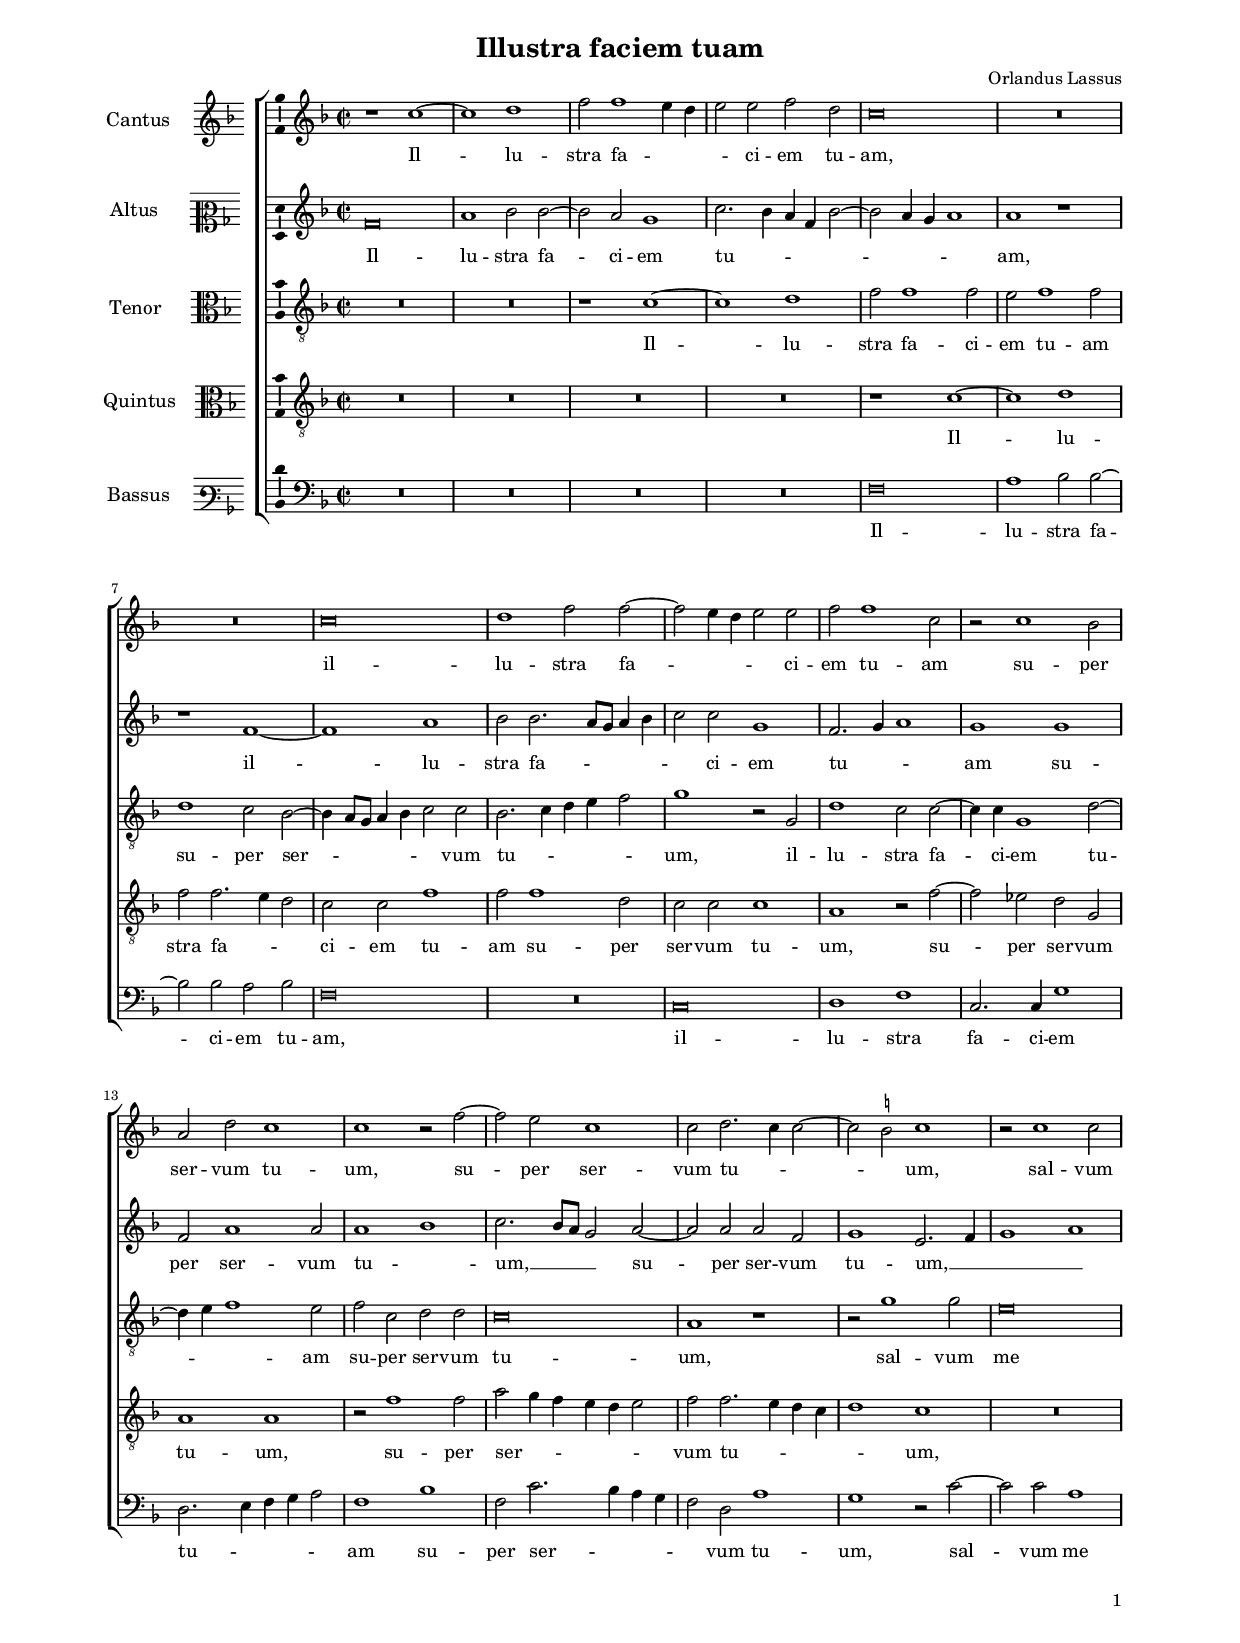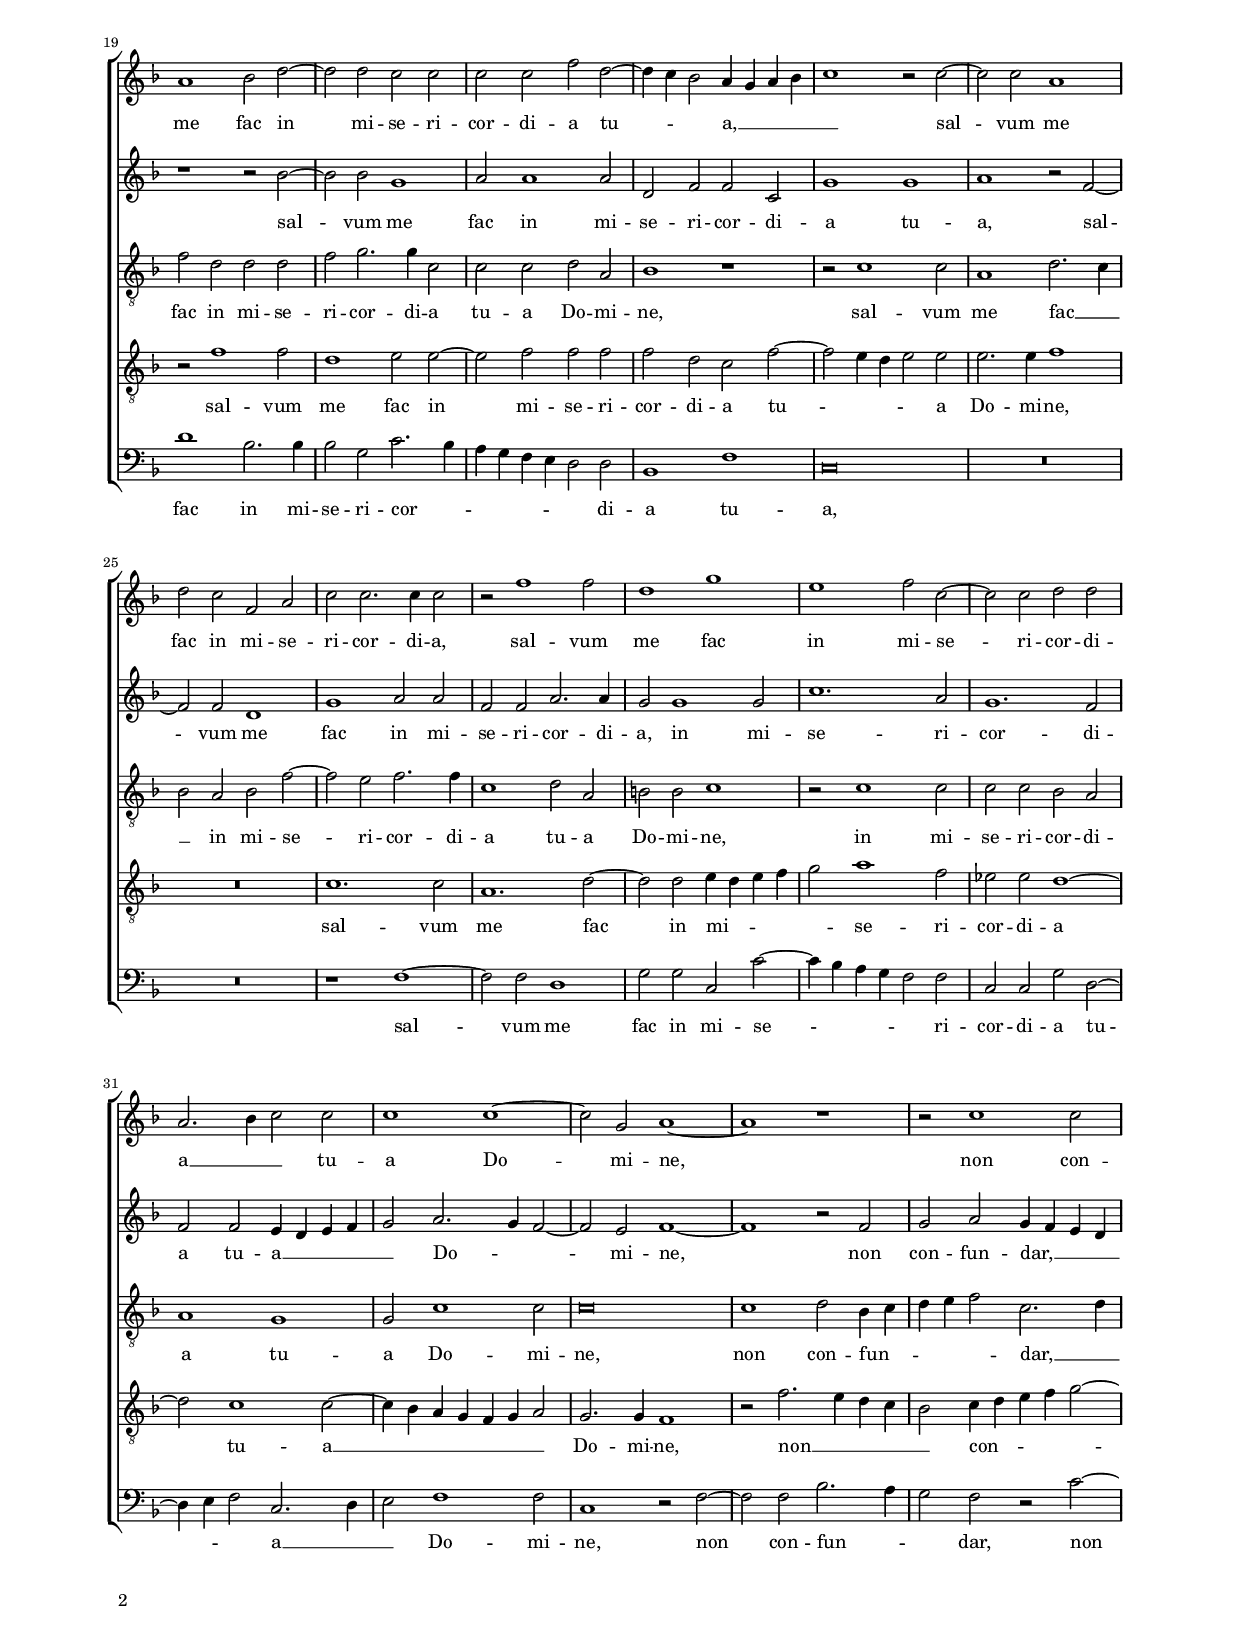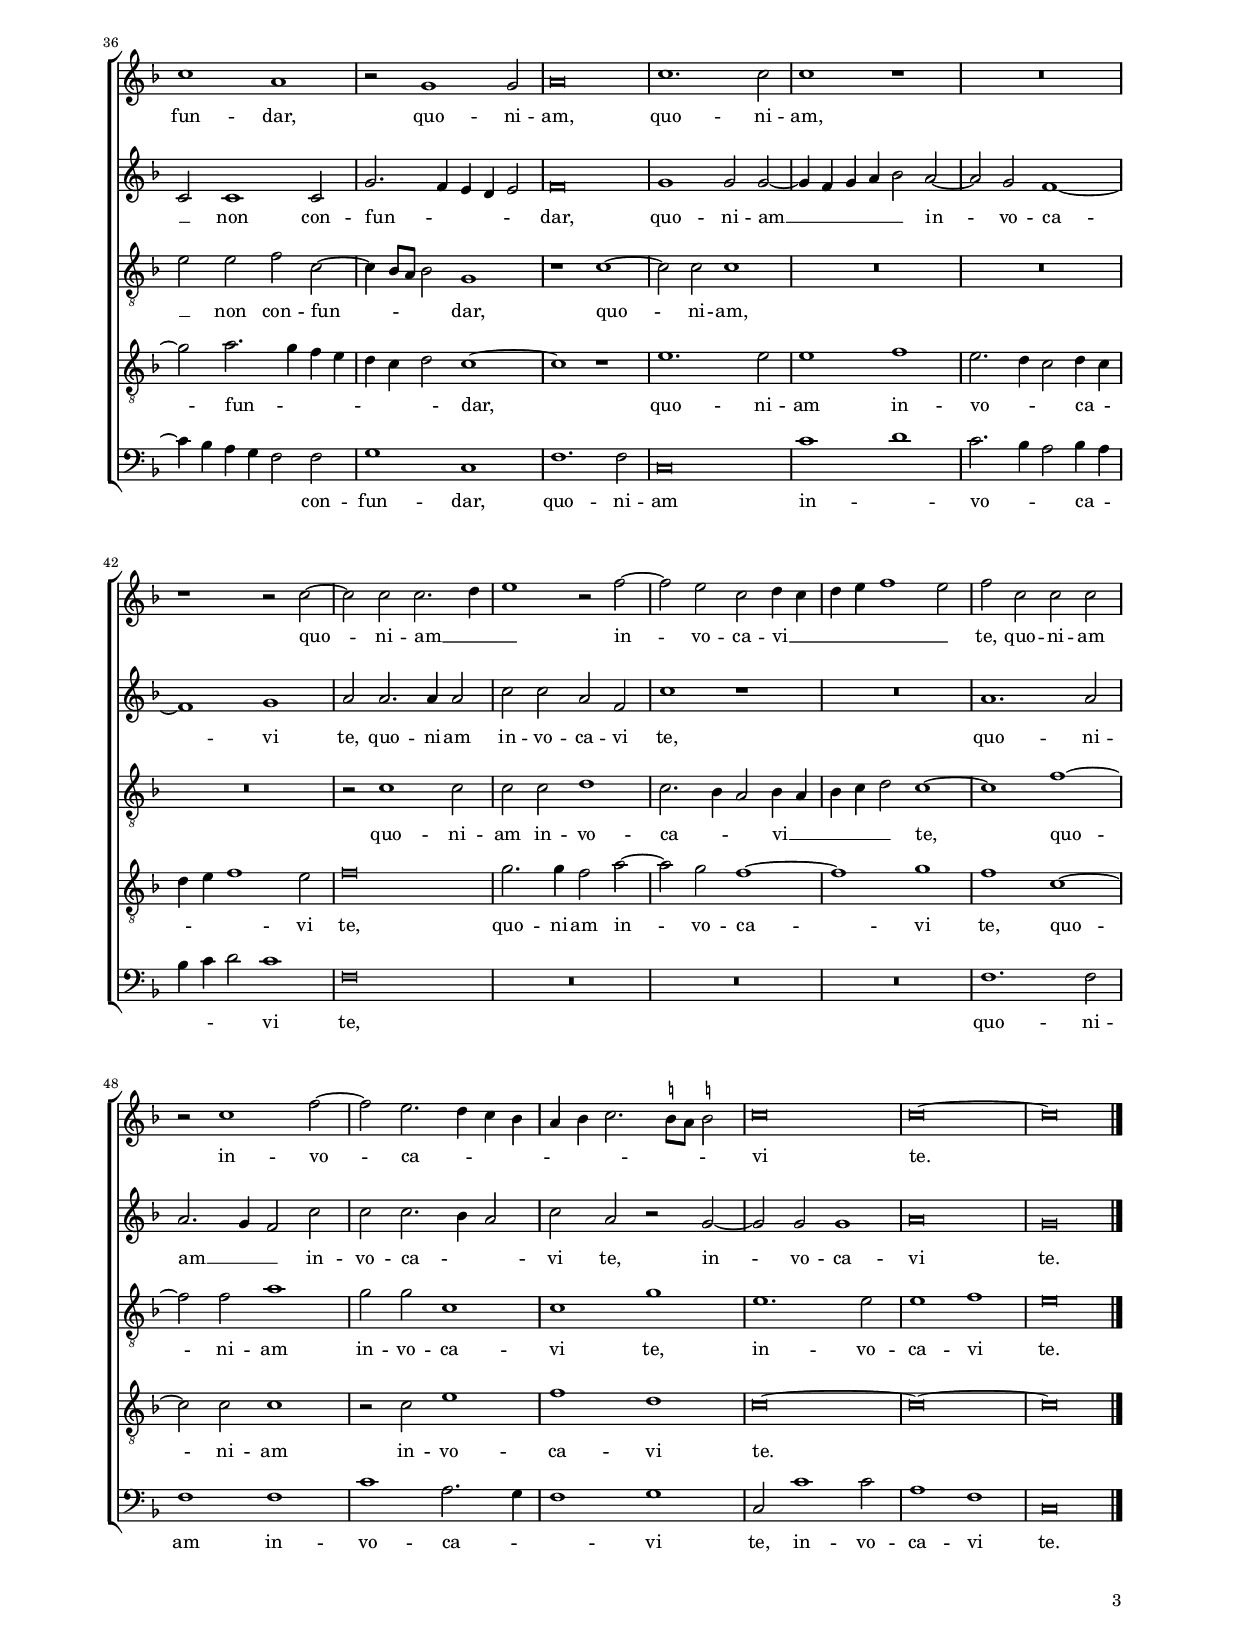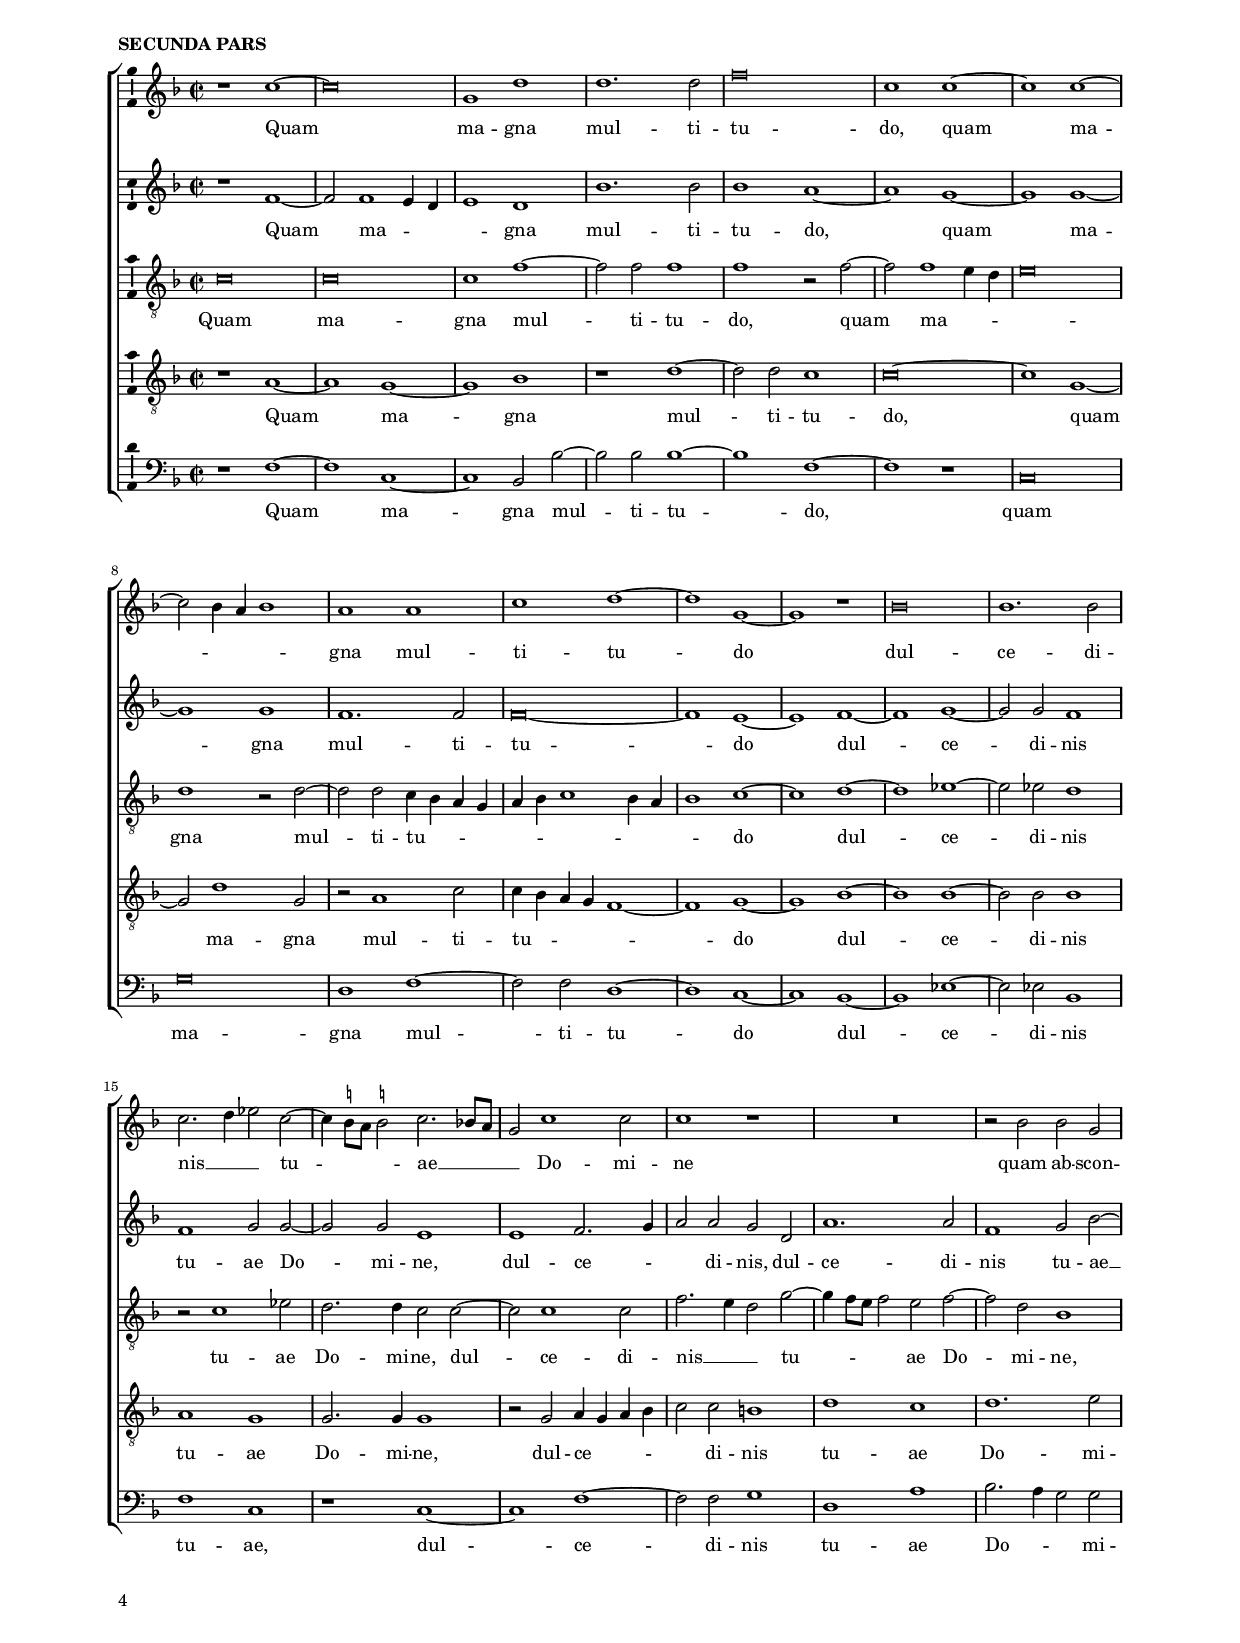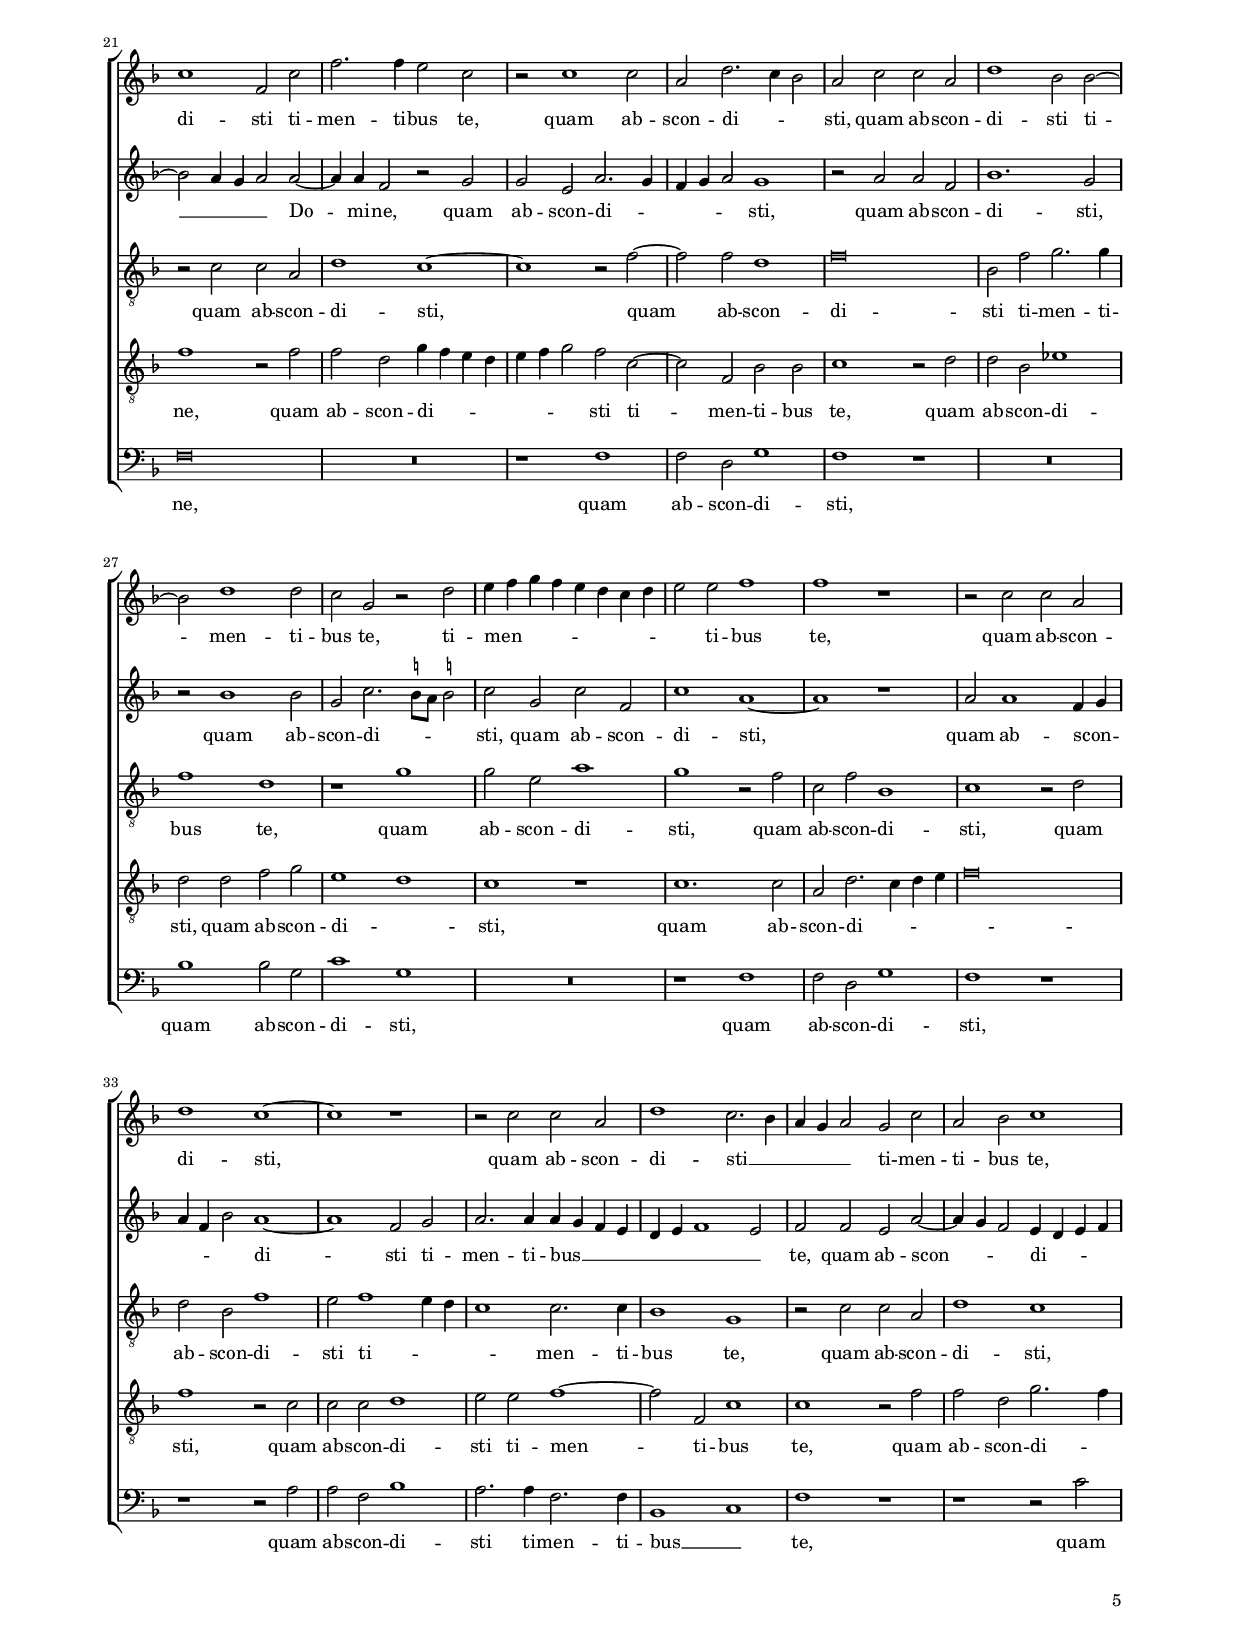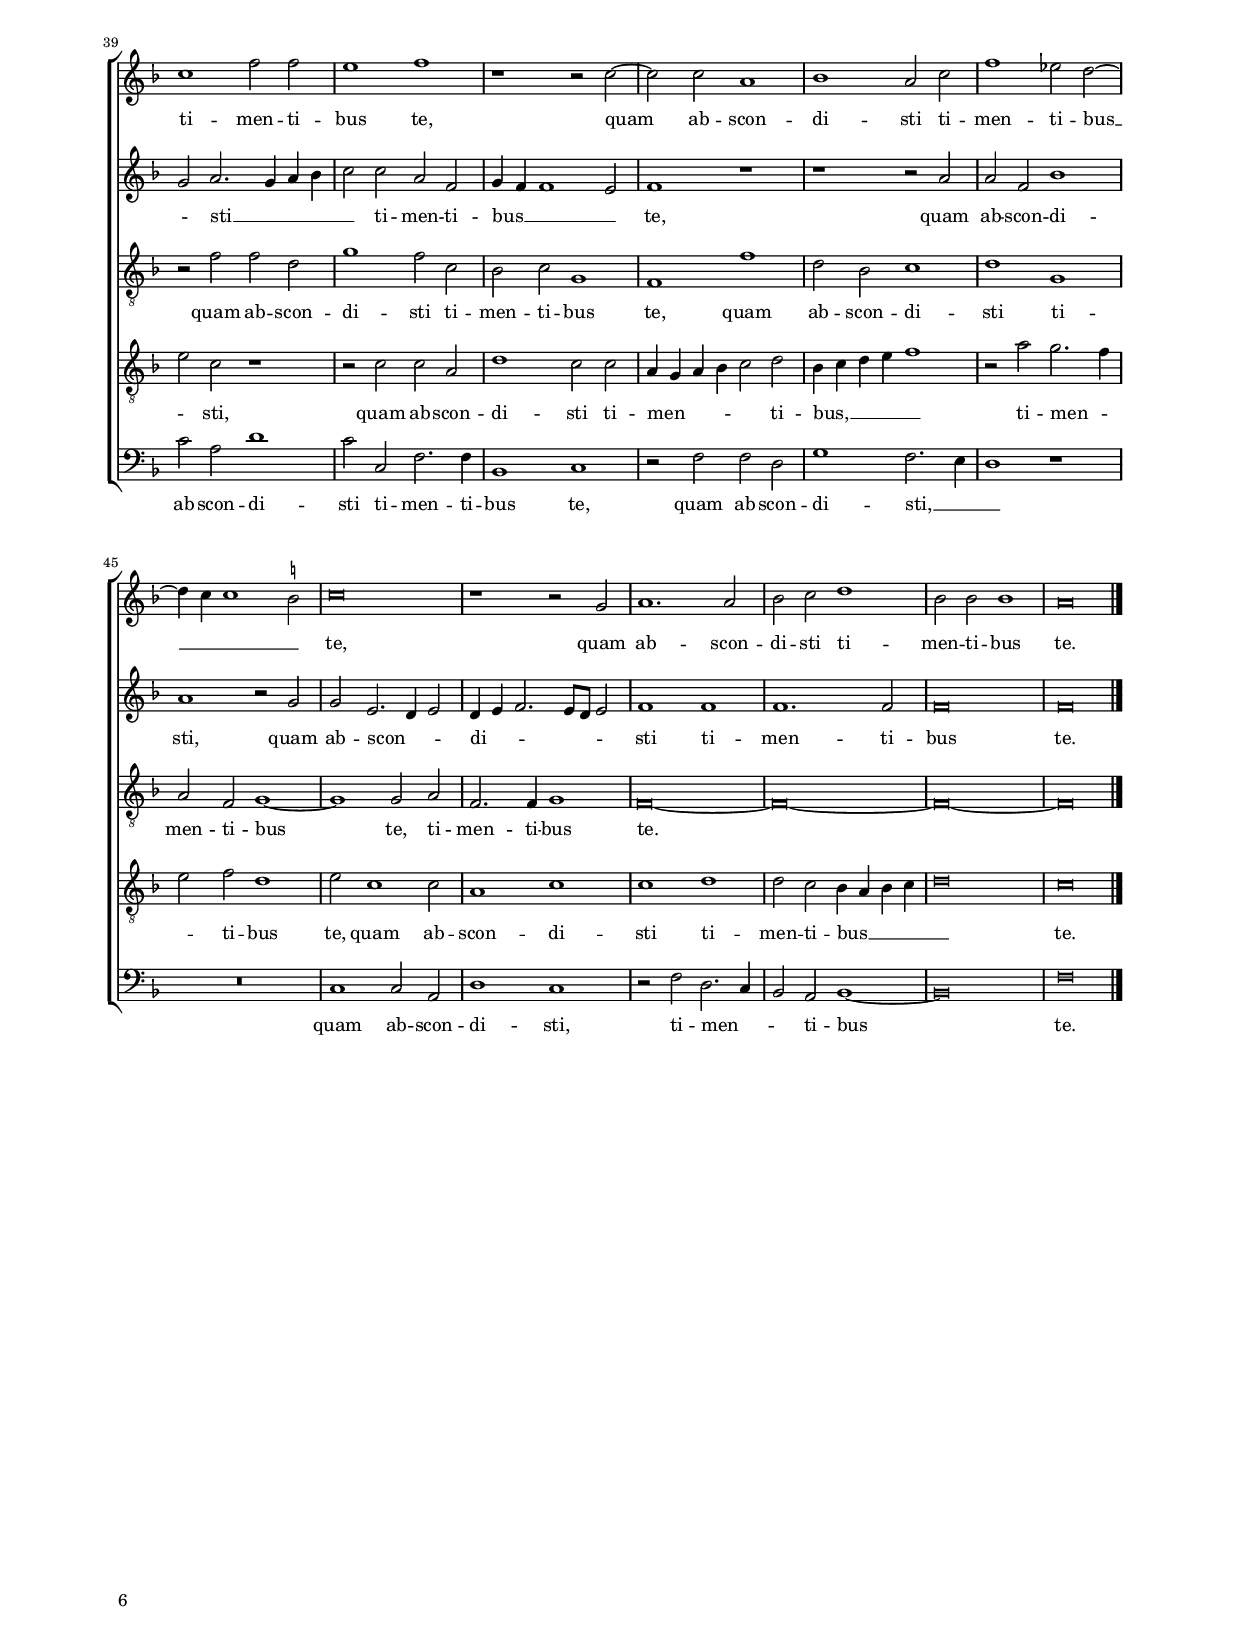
\header
{
  title="Illustra faciem tuam"
  composer="Orlandus Lassus"
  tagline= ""
}

\version "2.22.0"
\include "deutsch.ly"
#(set-global-staff-size 15)
#(ly:set-option 'point-and-click #f)

	
	ficta = { \once \set suggestAccidentals = ##t }
	
	forget = #(define-music-function (music) (ly:music?) #{
		\accidentalStyle forget
		$music
		\accidentalStyle default
		#})
    
    m = \melisma
    me = \melismaEnd


\paper
	{
	top-margin = 1.8 \cm
	bottom-margin = 1.2 \cm
	left-margin = 2 \cm
	right-margin = 2 \cm
	ragged-bottom = ##f
	ragged-last-bottom = ##t
	print-page-number = ##f
	score-system-spacing = #'((basic-distance . 16) (minimum-distance . 14) (padding . 5) (strechability . 150))
	system-system-spacing = #'((basic-distance . 16) (minimum-distance . 14) (padding . 5) (strechability . 150))
    oddFooterMarkup=\markup   \fill-line { "" \fromproperty #'page:page-number-string }
    evenFooterMarkup=\markup  \fill-line { \fromproperty #'page:page-number-string "" }
    last-bottom-spacing = #'((basic-distance . 12) (minimum-distance . 7) (padding . 4))
%	systems-per-page = 3
%	min-systems-per-page = 3
	}

global = {
	\key f \major
	\time 2/2 \set Score.measureLength = #(ly:make-moment 2/1)
	\skip 1*2*53 \bar "|."
	}
	

incipitcantus = \markup { \score {
	{
	\set Staff.instrumentName = \markup { \fontsize #1 "Cantus" }
	\key f \major
	\clef violin
	s4 \bar ""
	}
	\layout  {
	raggedright = ##t
	indent = 1.8 \cm
	line-width = 2.5 \cm
	\context { \Staff \remove Time_signature_engraver }
	}} \hspace #1 }
      
      
incipitaltus = \markup { \score {
	{
	\set Staff.instrumentName = \markup { \fontsize #1 "Altus" }
	\key f \major
	\clef mezzosoprano
	s4 \bar ""
	}
	\layout  {
	raggedright = ##t
	indent = 1.8 \cm
	line-width = 2.5 \cm
	\context { \Staff \remove Time_signature_engraver }
	}} \hspace #1 }


incipittenor = \markup { \score {
	{
	\set Staff.instrumentName = \markup { \fontsize #1 "Tenor" }
	\key f \major
	\clef alto
	s4 \bar ""
	}
	\layout  {
	raggedright = ##t
	indent = 1.8 \cm
	line-width = 2.5 \cm
	\context { \Staff \remove Time_signature_engraver }
	}} \hspace #1 }
      
      
incipitquintus = \markup { \score {
	{
	\set Staff.instrumentName = \markup { \fontsize #1 "Quintus" }
	\key f \major
	\clef alto
	s4 \bar ""
	}
	\layout  {
	raggedright = ##t
	indent = 1.8 \cm
	line-width = 2.5 \cm
	\context { \Staff \remove Time_signature_engraver }
	}} \hspace #1 }
      
      
incipitbassus = \markup { \score {
	{
	\set Staff.instrumentName = \markup { \fontsize #1 "Bassus" }
	\key f \major
	\clef varbaritone
	s4 \bar ""
	}
	\layout  {
	raggedright = ##t
	indent = 1.8 \cm
	line-width = 2.5 \cm
	\context { \Staff \remove Time_signature_engraver }
	}} \hspace #1 }


cantus =  \relative c''
	{
	r1 c~
	c1 d
	f2 f1 \m e4 d
	e2 \me e f d
%5
	c\breve |
	R\breve
	R\breve
	c\breve
	d1 f2 f~
%10
	f2 \m e4 d e2 \me e |
	f2 f1 c2
	r2 c1 b2
	a2 d c1
	c1 r2 f~
%15
	f2 e c1 |
	c2 d2. \m c4 c2~
	c2 \ficta h \me c1
	r2 c1 c2
	a1 b2 d~
%20
	d2 d c c |
	c2 c f d~
	d4 \m c b2 \me a4 \m g a b
	c1 \me r2 c~
	c2 c a1
%25
	d2 c f, a |
	c2 c2. c4 c2
	r2 f1 f2
	d1 g
	e1 f2 c~
%30
	c2 c d d |
	a2. \m b4 c2 \me c
	c1 c~
	c2 g a1~
	a1 r
%35
	r2 c1 c2 |
	c1 a
	r2 g1 g2
	a\breve
	c1. c2
%40
	c1 r |
	R\breve
	r1 r2 c~
	c2 c c2. \m d4
	e1 \me r2 f~
%45
	f2 e c d4 \m c |
	d4 e f1 e2 \me
	f2 c c c
	r2 c1 f2~
	f2 e2. \m d4 c b
%50
	a4 b c2. \stemDown \ficta h8 a \stemNeutral \ficta h!2 \me |
	c\breve
	c\breve~
	c\breve |
	}


altus = \relative c'
    {
	f\breve
	a1 b2 b~
	b2 a g1
	c2. \m b4 a f b2~
%5
	b2 a4 g a1 \me |
	a1 r
	r1 f~
	f1 a
	b2 b2. \m a8 g a4 b
%10
	c2 \me c g1 |
	f2. \m g4 a1 \me
	g1 g
	f2 a1 a2
	a1 \m b \me
%15
	c2. \m b8 a g2 \me a~ |
	a2 a a f
	g1 e2. \m f4
	g1 a \me
	r1 r2 b~
%20
	b2 b g1 |
	a2 a1 a2
	d,2 f f c
	g'1 g
	a1 r2 f~
%25
	f2 f d1 |
	g1 a2 a
	f2 f a2. a4
	g2 g1 g2
	c1. a2
%30
	g1. f2 |
	f2 f e4 \m d e f
	g2 \me a2. \m g4 f2~
	f2 \me e f1~
	f1 r2 f
%35
	g2 a g4 \m f e d |
	c2 \me c1 c2
	g'2. \m f4 e d e2 \me
	f\breve
	g1 g2 g~
%40
	g4 \m f g a b2 \me a~ |
	a2 g f1~
	f1 g
	a2 a2. a4 a2
	c2 c a f
%45
	c'1 r |
	R\breve
	a1. a2
	a2. \m g4 f2 \me c'
	c2 c2. \m b4 a2 \me
%50
	c2 a r g~ |
	g2 g g1
	a\breve
	g\breve |
	}


tenor = \relative c'
	{
	R\breve
	R\breve
	r1 c~
	c1 d
%5
	f2 f1 f2 |
	e2 f1 f2
	d1 c2 b~
	b4 \m a8 g a4 b c2 \me c
	b2. \m c4 d e f2 \me
%10
	g1 r2 g, |
	d'1 c2 c~
	c4 c g1 d'2~
	d4 \m e f1 \me e2
	f2 c d d
%15
	c\breve |
	a1 r
	r2 g'1 g2
	e\breve
	f2 d d d
%20
	f2 g2. g4 c,2 |
	c2 c d a
	b1 r
	r2 c1 c2
	a1 d2. \m c4
%25
	b2 \me a b f'~ |
	f2 e f2. f4
	c1 d2 a
	h2 h c1
	r2 c1 c2
%30
	c2 c b a |
	a1 g
	g2 c1 c2
	c\breve
	c1 d2 b4 \m c
%35
	d4 e f2 \me c2. \m d4 |
	e2 \me e f c~
	c4 \m b8 a b2 \me g1
	r1 c~
	c2 c c1
%40
	R\breve |
	R\breve
	R\breve
	r2 c1 c2
	c2 c d1
%45
	c2. \m b4 a2 \me b4 \m a |
	b4 c d2 \me c1~
	c1 f~
	f2 f a1
	g2 g c,1
%50
	c1 g' |
	e1. e2
	e1 f
	e\breve |
	}


quintus = \relative c'
	{
	R\breve
	R\breve
	R\breve
	R\breve
%5
	r1 c~ |
	c1 d
	f2 f2. \m e4 d2 \me
	c2 c f1
	f2 f1 d2
%10
	c2 c c1 |
	a1 r2 f'~
	f2 es d g,
	a1 a
	r2 f'1 f2
%15
	a2 \m g4 f e d e2 \me |
	f2 f2. \m e4 d c
	d1 \me c
	R\breve
	r2 f1 f2
%20
	d1 e2 e~ |
	e2 f f f
	f2 d c f~
	f2 \m e4 d e2 \me e
	e2. e4 f1
%25
	R\breve |
	c1. c2
	a1. d2~
	d2 d e4 \m d e f
	g2 \me a1 f2
%30
	es2 es d1~ |
	d2 c1 c2~
	c4 \m b a g f g a2 \me
	g2. g4 f1
	r2 f'2. \m e4 d c
%35
	b2 \me c4 \m d e f g2~ |
	g2 \me a2. \m g4 f e
	d4 c d2 \me c1~
	c1 r
	e1. e2
%40
	e1 f |
	e2. \m d4 c2 \me d4 \m c
	d4 e f1 \me e2
	f\breve
	g2. g4 f2 a~
%45
	a2 g f1~ |
	f1 g
	f1 c~
	c2 c c1
	r2 c e1
%50
	f1 d |
	c\breve~
	c\breve~
	c\breve |
	}


bassus = \relative c
	{
	R\breve
	R\breve
	R\breve
	R\breve
%5
	f\breve |
	a1 b2 b~
	b2 b a b
	f\breve
	R\breve
%10
	c\breve |
	d1 f
	c2. c4 g'1
	d2. \m e4 f g a2 \me
	f1 b
%15
	f2 c'2. \m b4 a g |
	f2 \me d a'1
	g1 r2 c~
	c2 c a1
	d1 b2. b4
%20
	b2 g c2. \m b4 |
	a4 g f e d2 \me d
	b1 f'
	c\breve
	R\breve
%25
	R\breve |
	r1 f~
	f2 f d1
	g2 g c, c'~
	c4 \m b a g f2 \me f
%30
	c2 c g' d~ |
	d4 \m e f2 \me c2. \m d4
	e2 \me f1 f2
	c1 r2 f~
	f2 f b2. \m a4
%35
	g2 \me f r c'~ |
	c4 \m b a g f2 \me f
	g1 c,
	f1. f2
	c\breve
%40
	c'1 \m d \me |
	c2. \m b4 a2 \me b4 \m a
	b4 c d2 \me c1
	f,\breve
	R\breve
%45
	R\breve |
	R\breve
	f1. f2
	f1 f
	c'1 a2. \m g4
%50
	f1 \me g |
	c,2 c'1 c2
	a1 f
	c\breve |
	}


lyricscantus = \lyricmode {
	Il -- lu -- stra fa -- ci -- em tu -- am,
	il -- lu -- stra fa -- ci -- em tu -- am
	su -- per ser -- vum tu -- um,
	su -- per ser -- vum tu -- um,
	sal -- vum me fac in mi -- se -- ri -- cor -- di -- a tu -- a, __
	sal -- vum me fac in mi -- se -- ri -- cor -- di -- a,
	sal -- vum me fac in mi -- se -- ri -- cor -- di -- a __ tu -- a
	Do -- mi -- ne,
	non con -- fun -- dar,
	quo -- ni -- am,
	quo -- ni -- am,
	quo -- ni -- am __ in -- vo -- ca -- vi __ te,
	quo -- ni -- am in -- vo -- ca -- vi te.
	}


lyricsaltus = \lyricmode {
	Il -- lu -- stra fa -- ci -- em tu -- am,
	il -- lu -- stra fa -- ci -- em tu -- am
	su -- per ser -- vum tu -- um, __
	su -- per ser -- vum tu -- um, __
	sal -- vum me fac in mi -- se -- ri -- cor -- di -- a tu -- a,
	sal -- vum me fac in mi -- se -- ri -- cor -- di -- a,
	in mi -- se -- ri -- cor -- di -- a tu -- a __
	Do -- mi -- ne,
	non con -- fun -- dar, __
	non con -- fun -- dar,
	quo -- ni -- am __ in -- vo -- ca -- vi te,
	quo -- ni -- am in -- vo -- ca -- vi te,
	quo -- ni -- am __ in -- vo -- ca -- vi te,
	in -- vo -- ca -- vi te.
	}


lyricstenor = \lyricmode {
	Il -- lu -- stra fa -- ci -- em tu -- am su -- per ser -- vum tu -- um,
	il -- lu -- stra fa -- ci -- em tu -- am su -- per ser -- vum tu -- um,
	sal -- vum me fac in mi -- se -- ri -- cor -- di -- a tu -- a Do -- mi -- ne,
	sal -- vum me fac __ in mi -- se -- ri -- cor -- di -- a tu -- a Do -- mi -- ne,
	in mi -- se -- ri -- cor -- di -- a tu -- a Do -- mi -- ne,
	non con -- fun -- dar, __
	non con -- fun -- dar,
	quo -- ni -- am,
	quo -- ni -- am in -- vo -- ca -- vi __ te,
	quo -- ni -- am in -- vo -- ca -- vi te,
	in -- vo -- ca -- vi te.
	}


lyricsquintus = \lyricmode {
	Il -- lu -- stra fa -- ci -- em tu -- am su -- per ser -- vum tu -- um,
	su -- per ser -- vum tu -- um,
	su -- per ser -- vum tu -- um,
	sal -- vum me fac in mi -- se -- ri -- cor -- di -- a tu -- a Do -- mi -- ne,
	sal -- vum me fac in mi -- se -- ri -- cor -- di -- a tu -- a __ Do -- mi -- ne,
	non __ con -- fun -- dar,
	quo -- ni -- am in -- vo -- ca -- vi te,
	quo -- ni -- am in -- vo -- ca -- vi te,
	quo -- ni -- am in -- vo -- ca -- vi te.
	}


lyricsbassus = \lyricmode {
	Il -- lu -- stra fa -- ci -- em tu -- am,
	il -- lu -- stra fa -- ci -- em tu -- am su -- per ser -- vum tu -- um,
	sal -- vum me fac in mi -- se -- ri -- cor -- di -- a tu -- a,
	sal -- vum me fac in mi -- se -- ri -- cor -- di -- a tu -- a __ Do -- mi -- ne,
	non con -- fun -- dar,
	non con -- fun -- dar,
	quo -- ni -- am in -- vo -- ca -- vi te,
	quo -- ni -- am in -- vo -- ca -- vi te,
	in -- vo -- ca -- vi te.
	}


\score
{   \transpose c c {
	\new ChoirStaff \with { \override StaffGrouper.staff-staff-spacing.basic-distance = #12 }
	<<

	\new Staff << \global
	\new Voice="v1" {
		\set Staff.instrumentName=\incipitcantus
		\set Staff.midiInstrument = "reed organ"
		\clef violin
		\cantus }
	\new Lyrics \lyricsto "v1" {\lyricscantus }
	>>


	\new Staff << \global
	\new Voice="v2" {
		\set Staff.instrumentName=\incipitaltus
		\set Staff.midiInstrument = "reed organ"
		\clef violin 
		\altus}
	\new Lyrics \lyricsto "v2" {\lyricsaltus }
	>>


	\new Staff << \global
	\new Voice="v3" {
		\set Staff.instrumentName=\incipittenor
		\set Staff.midiInstrument = "reed organ"
		\clef "G_8"
		\tenor }
	\new Lyrics \lyricsto "v3" {\lyricstenor }
	>>


	\new Staff << \global
	\new Voice="v5" {
		\set Staff.instrumentName=\incipitquintus
		\set Staff.midiInstrument = "reed organ"
		\clef "G_8"
		\quintus}
	\new Lyrics \lyricsto "v5" {\lyricsquintus }
	>>


	\new Staff << \global
	\new Voice="v4" {
		\set Staff.instrumentName=\incipitbassus
		\set Staff.midiInstrument = "reed organ"
		\clef bass
		\bassus }
	\new Lyrics \lyricsto "v4" {\lyricsbassus}
	>>

	>>
    } % transpose

	\layout
	{
	indent = 2.5 \cm
	\context { \Staff \override TimeSignature.break-visibility = #end-of-line-invisible }
	\context { \Lyrics \override VerticalAxisGroup.nonstaff-relatedstaff-spacing.padding = #1.4 }
%	\context { \Lyrics \override LyricText.font-size = #1 }
	\context { \Staff \consists "Ambitus_engraver" }
	\context { \Score \override BarNumber.padding = #2 }
	\context { \Voice \override NoteHead.style = #'baroque }
	}


\midi
	{
    	\tempo 2 = 90
	}

}

%%%%%%%%%%%%%%%%%%%%  PARS SECUNDA


global = {
	\key f \major
	\time 2/2 \set Score.measureLength = #(ly:make-moment 2/1)
	\skip 1*2*51 \bar "|."
	}


cantus =  \relative c''
	{
	r1 c~
	c\breve
	g1 d'
	d1. d2
%5
	f\breve |
	c1 c~
	c1 c~
	c2 \m b4 a b1 \me
	a1 a
%10
	c1 d~ |
	d1 g,~
	g1 r
	b\breve
	b1. b2
%15
	c2. \m d4 es2 \me c2~ |
	c4 \m \stemDown \ficta h8 a \stemNeutral \ficta h!2 \me c2. \m b8 a
	g2 \me c1 c2
	c1 r
	R\breve
%20
	r2 b b g |
	c1 f,2 c'
	f2. f4 e2 c
	r2 c1 c2
	a2 d2. \m c4 b2 \me
%25
	a2 c c a |
	d1 b2 b~
	b2 d1 d2
	c2 g r d'
	e4 \m f g f e d c d
%30
	e2 \me e f1 |
	f1 r
	r2 c c a
	d1 c~
	c1 r
%35
	r2 c c a |
	d1 c2. \m b4
	a4 g a2 \me g c
	a2 b c1
	c1 f2 f
%40
	e1 f |
	r1 r2 c~
	c2 c a1
	b1 a2 c
	f1 es2 d~
%45
	d4 \m c c1 \ficta h2 \me |
	c\breve
	r1 r2 g
	a1. a2
	b2 c d1
%50
	b2 b b1 |
	a\breve |
	}


altus = \relative c'
    {
	r1 f~
	f2 f1 \m e4 d
	e1 \me d
	b'1. b2
%5
	b1 a~ |
	a1 g~
	g1 g~
	g1 g
	f1. f2
%10
	f\breve~ |
	f1 e~
	e1 f~
	f1 g~
	g2 g f1
%15
	f1 g2 g~ |
	g2 g e1
	e1 f2. \m g4
	a2 \me a g d
	a'1. a2
%20
	f1 g2 b~ |
	b2 \m a4 g a2 \me a~
	a4 a f2 r g
	g2 e a2. \m g4
	f4 g a2 \me g1
%25
	r2 a a f |
	b1. g2
	r2 b1 b2
	g2 c2. \m \stemDown \ficta h8 a \stemNeutral \ficta h!2 \me
	c2 g c f,
%30
	c'1 a~ |
	a1 r
	a2 a1 f4 \m g
	a4 f b2 \me a1~
	a1 f2 g
%35
	a2. a4 a4 \m g f e |
	d4 e f1 e2 \me
	f2 f e a~
	a4 \m g f2 \me e4 \m d e f
	g2 \me a2. \m g4 a b
%40
	c2 \me c a f |
	g4 \m f f1 e2 \me
	f1 r
	r1 r2 a
	a2 f b1
%45
	a1 r2 g |
	g2 e2. \m d4 e2 \me
	d4 \m e f2. e8 d e2 \me
	f1 f
	f1. f2
%50
	f\breve |
	f\breve |
	}


tenor = \relative c'
	{
	c\breve
	c\breve
	c1 f~
	f2 f f1
%5
	f1 r2 f~ |
	f2 f1 \m e4 d
	e\breve \me
	d1 r2 d~
	d2 d c4 \m b a g
%10
	a4 b c1 b4 a |
	b1 \me c~
	c1 d~
	d1 es~
	es2 es d1
%15
	r2 c1 es2 |
	d2. d4 c2 c~
	c2 c1 c2
	f2. \m e4 d2 \me g~
	g4 \m f8 e f2 \me e f~
%20
	f2 d b1 |
	r2 c c a
	d1 c~
	c1 r2 f~
	f2 f d1
%25
	f\breve |
	b,2 f' g2. g4
	f1 d
	r1 g
	g2 e a1
%30
	g1 r2 f |
	c2 f b,1
	c1 r2 d
	d2 b f'1
	e2 f1 \m e4 d
%35
	c1 \me c2. c4 |
	b1 g
	r2 c c a
	d1 c
	r2 f f d
%40
	g1 f2 c |
	b2 c g1
	f1 f'
	d2 b c1
	d1 g,
%45
	a2 f g1~ |
	g1 g2 a
	f2. f4 g1
	f\breve~
	f\breve~
%50
	f\breve~ |
	f\breve |
	}


quintus = \relative c'
	{
	r1 a~
	a1 g~
	g1 b
	r1 d~
%5
	d2 d c1 |
	c\breve~
	c1 g~
	g2 d'1 g,2
	r2 a1 c2
%10
	c4 \m b a g f1~ |
	f1 \me g~
	g1 b~
	b1 b~
	b2 b b1
%15
	a1 g |
	g2. g4 g1
	r2 g a4 \m g a b
	c2 \me c h1
	d1 c
%20
	d1. e2 |
	f1 r2 f
	f2 d g4 \m f e d
	e4 f g2 \me f c~
	c2 f, b b
%25
	c1 r2 d |
	d2 b es1
	d2 d f g
	e1 \m d \me
	c1 r
%30
	c1. c2 |
	a2 d2. \m c4 d e
	f\breve \me
	f1 r2 c
	c2 c d1
%35
	e2 e f1~ |
	f2 f, c'1
	c1 r2 f
	f2 d g2. \m f4
	e2 \me c r1
%40
	r2 c c a |
	d1 c2 c
	a4 \m g a b c2 \me d
	b4 \m c d e f1 \me
	r2 a g2. \m f4
%45
	e2 \me f d1 |
	e2 c1 c2
	a1 c
	c1 d1
	d2 c b4 \m a b c
%50
	d\breve \me |
	c\breve |
	}


bassus = \relative c
	{
	r1 f~
	f1 c~
	c1 b2 b'~
	b2 b b1~
%5
	b1 f~ |
	f1 r
	c\breve
	g'\breve
	d1 f~
%10
	f2 f d1~ |
	d1 c~
	c1 b~
	b1 es~
	es2 es b1
%15
	f'1 c |
	r1 c~
	c1 f~
	f2 f g1
	d1 a'
%20
	b2. \m a4 g2 \me g |
	f\breve
	R\breve
	r1 f
	f2 d g1
%25
	f1 r |
	R\breve
	b1 b2 g
	c1 g
	R\breve
%30
	r1 f |
	f2 d g1
	f1 r
	r1 r2 a
	a2 f b1
%35
	a2. a4 f2. f4 |
	b,1 \m c \me
	f1 r
	r1 r2 c'
	c2 a d1
%40
	c2 c, f2. f4 |
	b,1 c
	r2 f f d
	g1 f2. \m e4
	d1 \me r
%45
	R\breve |
	c1 c2 a
	d1 c
	r2 f d2. \m c4
	b2 \me a b1~
%50
	b\breve |
	f'\breve |
	}


lyricscantus = \lyricmode {
	Quam ma -- gna mul -- ti -- tu -- do,
	quam ma -- gna mul -- ti -- tu -- do
	dul -- ce -- di -- nis __ tu -- ae __ Do -- mi -- ne
	quam ab -- scon -- di -- sti ti -- men -- ti -- bus te,
	quam ab -- scon -- di -- sti,
	quam ab -- scon -- di -- sti ti -- men -- ti -- bus te,
	ti -- men -- ti -- bus te,
	quam ab -- scon -- di -- sti,
	quam ab -- scon -- di -- sti __ ti -- men -- ti -- bus te,
	ti -- men -- ti -- bus te,
	quam ab -- scon -- di -- sti ti -- men -- ti -- bus __ te,
	quam ab -- scon -- di -- sti ti -- men -- ti -- bus te.
	}


lyricsaltus = \lyricmode {
	Quam ma -- gna mul -- ti -- tu -- do,
	quam ma -- gna mul -- ti -- tu -- do
	dul -- ce -- di -- nis tu -- ae Do -- mi -- ne,
	dul -- ce -- di -- nis,
	dul -- ce -- di -- nis tu -- ae __ Do -- mi -- ne,
	quam ab -- scon -- di -- sti,
	quam ab -- scon -- di -- sti,
	quam ab -- scon -- di -- sti,
	quam ab -- scon -- di -- sti,
	quam ab -- scon -- di -- sti ti -- men -- ti -- bus __ te,
	quam ab -- scon -- di -- sti  __ ti -- men -- ti -- bus __ te,
	quam ab -- scon -- di -- sti,
	quam ab -- scon -- di -- sti ti -- men -- ti -- bus te.
	}


lyricstenor = \lyricmode {
	Quam ma -- gna mul -- ti -- tu -- do,
	quam ma -- gna mul -- ti -- tu -- do
	dul -- ce -- di -- nis tu -- ae Do -- mi -- ne,
	dul -- ce -- di -- nis __ tu -- ae Do -- mi -- ne,
	quam ab -- scon -- di -- sti,
	quam ab -- scon -- di -- sti ti -- men -- ti -- bus te,
	quam ab -- scon -- di -- sti,
	quam ab -- scon -- di -- sti,
	quam ab -- scon -- di -- sti ti -- men -- ti -- bus te,
	quam ab -- scon -- di -- sti,
	quam ab -- scon -- di -- sti ti -- men -- ti -- bus te,
	quam ab -- scon -- di -- sti ti -- men -- ti -- bus te,
	ti -- men -- ti -- bus te.
	}


lyricsquintus = \lyricmode {
	Quam ma -- gna mul -- ti -- tu -- do,
	quam ma -- gna mul -- ti -- tu -- do
	dul -- ce -- di -- nis tu -- ae Do -- mi -- ne,
	dul -- ce -- di -- nis tu -- ae Do -- mi -- ne,
	quam ab -- scon -- di -- sti ti -- men -- ti -- bus te,
	quam ab -- scon -- di -- sti,
	quam ab -- scon -- di -- sti,
	quam ab -- scon -- di -- sti,
	quam ab -- scon -- di -- sti ti -- men -- ti -- bus te,
	quam ab -- scon -- di -- sti,
	quam ab -- scon -- di -- sti ti -- men -- ti -- bus, __ 
	ti -- men -- ti -- bus te,
	quam ab -- scon -- di -- sti ti -- men -- ti -- bus __ te.
	}


lyricsbassus = \lyricmode {
	Quam ma -- gna mul -- ti -- tu -- do,
	quam ma -- gna mul -- ti -- tu -- do
	dul -- ce -- di -- nis tu -- ae,
	dul -- ce -- di -- nis tu -- ae Do -- mi -- ne,
	quam ab -- scon -- di -- sti,
	quam ab -- scon -- di -- sti,
	quam ab -- scon -- di -- sti,
	quam ab -- scon -- di -- sti ti -- men -- ti -- bus __ te,
	quam ab -- scon -- di -- sti ti -- men -- ti -- bus te,
	quam ab -- scon -- di -- sti, __
	quam ab -- scon -- di -- sti,
	ti -- men -- ti -- bus te.
	}


\score
{   \transpose c c { 
	\new ChoirStaff \with { \override StaffGrouper.staff-staff-spacing.basic-distance = #12 }
	<<

	\new Staff <<\global
	\new Voice="v1" {
	  %\set Staff.instrumentName=Cantus
		\set Staff.midiInstrument = "reed organ"
		\clef violin
		\cantus }
	\new Lyrics \lyricsto "v1" {\lyricscantus }
	>>


	\new Staff << \global
	\new Voice="v2" {
	  %\set Staff.instrumentName=Altus
		\set Staff.midiInstrument = "reed organ"
		\clef violin 
		\altus}
	\new Lyrics \lyricsto "v2" {\lyricsaltus }
	>>


	\new Staff <<\global
	\new Voice="v3" {
	  %\set Staff.instrumentName=Tenor
		\set Staff.midiInstrument = "reed organ"
		\clef "G_8"
		\tenor }
	\new Lyrics \lyricsto "v3" {\lyricstenor }
	>>


	\new Staff << \global
	\new Voice="v5" {
	  %\set Staff.instrumentName=Quintus
		\set Staff.midiInstrument = "reed organ"
		\clef "G_8"
		\quintus}
	\new Lyrics \lyricsto "v5" {\lyricsquintus }
	>>


	\new Staff <<\global
	\new Voice="v4" {
	  %\set Staff.instrumentName=Bassus
		\set Staff.midiInstrument = "reed organ"
		\clef bass
		\bassus }
	\new Lyrics \lyricsto "v4" {\lyricsbassus}
	>>
	
	>>
    } % transpose

	\layout
	{
	indent = 0 \cm
	\context { \Staff \override TimeSignature.break-visibility = #end-of-line-invisible }
	\context { \Lyrics \override VerticalAxisGroup.nonstaff-relatedstaff-spacing.padding = #1.4 }
%	\context { \Lyrics \override LyricText.font-size = #1 }
	\context { \Staff \consists "Ambitus_engraver" }
	\context { \Score \override BarNumber.padding = #2 }
	\context { \Voice \override NoteHead.style = #'baroque }
	}

    \header { piece = \markup { \raise #2 \bold "SECUNDA PARS"} }

\midi
	{
    	\tempo 2 = 90
	}
	
}

% EOF
